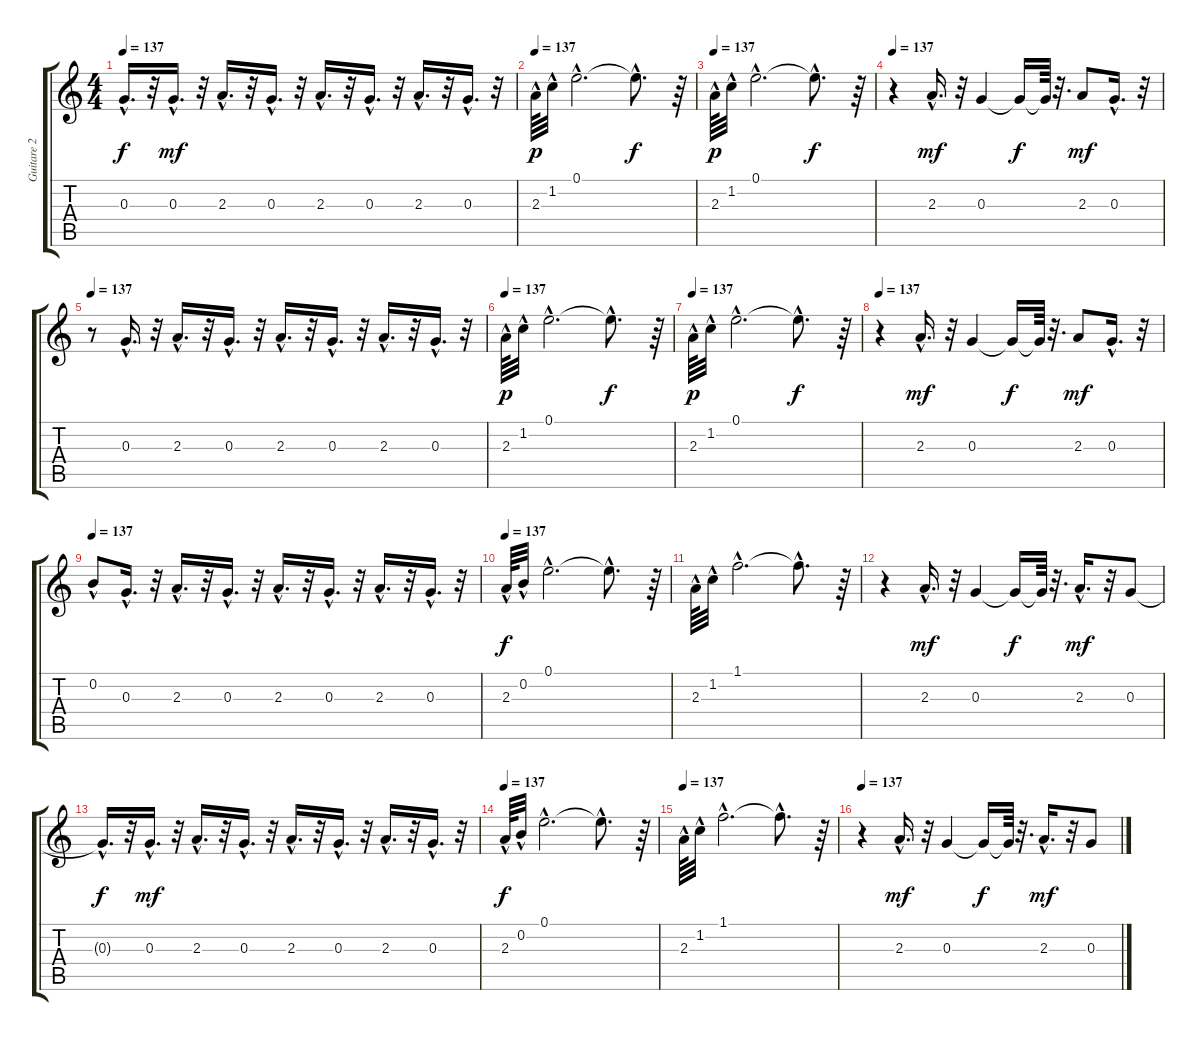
\track ("Guitare 2" "Guitare 2") {instrument acousticguitarnylon}
\staff {score tabs}
\tuning (E4 B3 G3 D3 A2 E2) {hide}
\ts (4 4)
\tempo 137
\clef g2
\ks c
0.3{hac t}.16{d dy f} r.32 0.3{hac}.16{d dy mf} r.32 2.3{hac}.16{d} r.32 0.3{hac}.16{d} r.32 2.3{hac}.16{d} r.32 0.3{hac}.16{d} r.32 2.3{hac}.16{d} r.32 0.3{hac}.16{d} r.32 |
\tempo 137
2.3{hac}.64{dy p} 1.2{hac}.32 0.1{hac}.2{d} 0.1{hac t}.8{d dy f} r.64 |
\tempo 137
2.3{hac}.64{dy p} 1.2{hac}.32 0.1{hac}.2{d} 0.1{hac t}.8{d dy f} r.64 |
\tempo 137
r.4 2.3{hac}.16{d dy mf} r.32 0.3.4 0.3{t}.16{dy f} 0.3{t}.64 r.32{d} 2.3.8{dy mf} 0.3{hac}.16{d} r.32 |
\tempo 137
r.8 0.3{hac}.16{d} r.32 2.3{hac}.16{d} r.32 0.3{hac}.16{d} r.32 2.3{hac}.16{d} r.32 0.3{hac}.16{d} r.32 2.3{hac}.16{d} r.32 0.3{hac}.16{d} r.32 |
\tempo 137
2.3{hac}.64{dy p} 1.2{hac}.32 0.1{hac}.2{d} 0.1{hac t}.8{d dy f} r.64 |
\tempo 137
2.3{hac}.64{dy p} 1.2{hac}.32 0.1{hac}.2{d} 0.1{hac t}.8{d dy f} r.64 |
\tempo 137
r.4 2.3{hac}.16{d dy mf} r.32 0.3.4 0.3{t}.16{dy f} 0.3{t}.64 r.32{d} 2.3.8{dy mf} 0.3{hac}.16{d} r.32 |
\tempo 137
0.2{hac}.8 0.3{hac}.16{d} r.32 2.3{hac}.16{d} r.32 0.3{hac}.16{d} r.32 2.3{hac}.16{d} r.32 0.3{hac}.16{d} r.32 2.3{hac}.16{d} r.32 0.3{hac}.16{d} r.32 |
\tempo 137
2.3{hac}.64{dy f} 0.2{hac}.32 0.1{hac}.2{d} 0.1{hac t}.8{d} r.64 |
2.3{hac}.64 1.2{hac}.32 1.1{hac}.2{d} 1.1{hac t}.8{d} r.64 |
r.4 2.3{hac}.16{d dy mf} r.32 0.3.4 0.3{t}.16{dy f} 0.3{t}.64 r.32{d} 2.3{hac}.16{d dy mf} r.32 0.3.8 |
0.3{hac t}.16{d dy f} r.32 0.3{hac}.16{d dy mf} r.32 2.3{hac}.16{d} r.32 0.3{hac}.16{d} r.32 2.3{hac}.16{d} r.32 0.3{hac}.16{d} r.32 2.3{hac}.16{d} r.32 0.3{hac}.16{d} r.32 |
\tempo 137
2.3{hac}.64{dy f} 0.2{hac}.32 0.1{hac}.2{d} 0.1{hac t}.8{d} r.64 |
\tempo 137
2.3{hac}.64 1.2{hac}.32 1.1{hac}.2{d} 1.1{hac t}.8{d} r.64 |
\tempo 137
r.4 2.3{hac}.16{d dy mf} r.32 0.3.4 0.3{t}.16{dy f} 0.3{t}.64 r.32{d} 2.3{hac}.16{d dy mf} r.32 0.3.8
